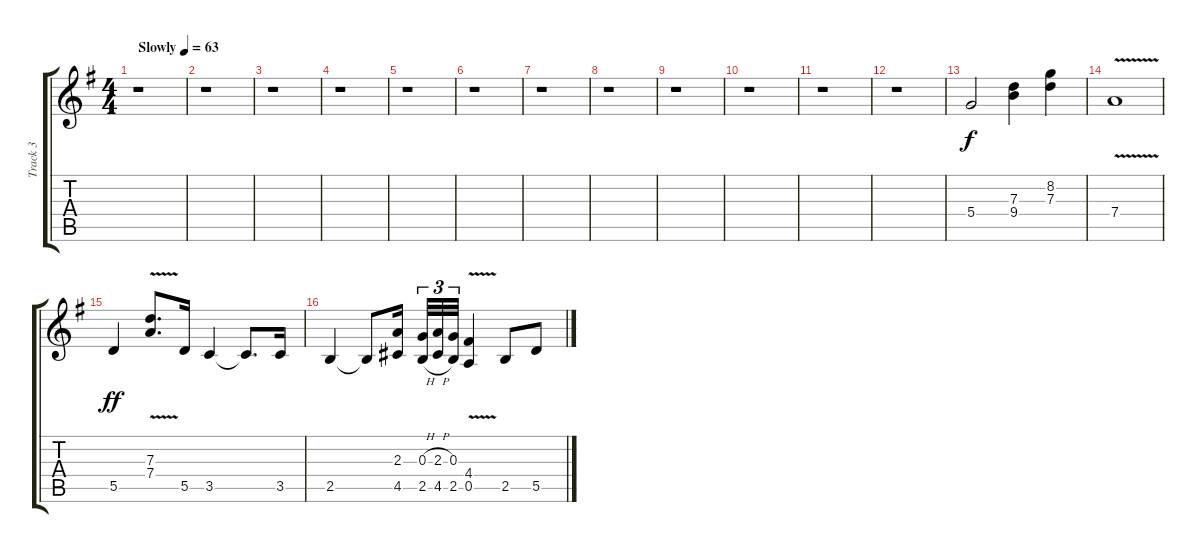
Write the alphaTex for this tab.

\track ("Track 3" "Track 3") {instrument distortionguitar}
\staff {score tabs}
\tuning (E4 B3 G3 D3 A2 E2) {hide}
\ts (4 4)
\tempo (63 "Slowly")
\clef g2
\ks g
r.1{dy f instrument distortionguitar} |
r.1 |
r.1 |
r.1 |
r.1 |
r.1 |
r.1 |
r.1 |
r.1 |
r.1 |
r.1 |
r.1 |
5.4.2 (7.3 9.4).4 (8.2 7.3).4 |
7.4{v}.1{volume 0} |
5.5.4{dy ff volume 13} (7.3{v} 7.4{v}).8{d} 5.5.16 3.5.4 3.5{t}.8{d} 3.5.16 |
2.5.4 2.5{t}.8 (2.3 4.5).16{beam splitsecondary} (0.3{h} 2.5{h}).32{tu (3 2)} (2.3{h} 4.5{h}).32{tu (3 2)} (0.3 2.5).32{tu (3 2)} (4.4{v} 0.5{v}).4 2.5.8 5.5.8
